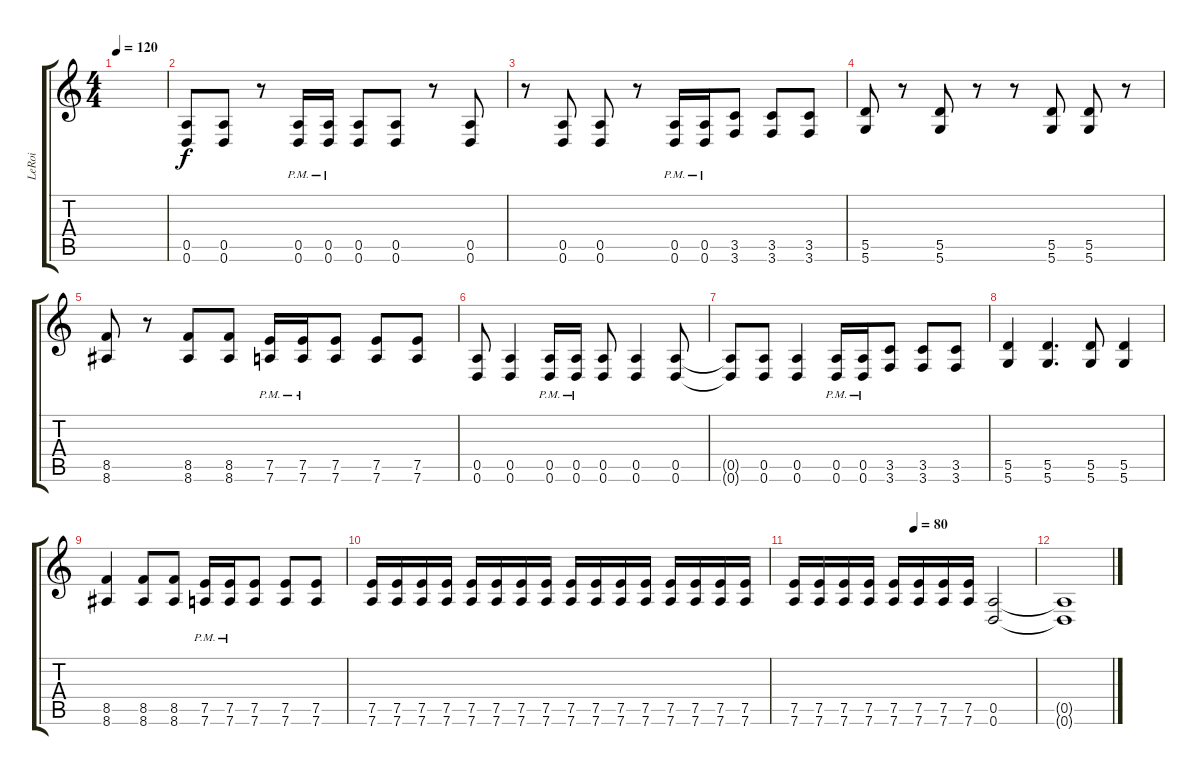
\track ("LeRoi" "LeRoi") {instrument distortionguitar}
\staff {score tabs}
\tuning (E4 B3 G3 D3 A2 D2) {hide}
\ts (4 4)
\tempo 120
\clef g2
\ks c
|
(0.5 0.6).8{volume 16} (0.5 0.6).8 r.8 (0.5{pm} 0.6{pm}).16 (0.5{pm} 0.6{pm}).16 (0.5 0.6).8 (0.5 0.6).8 r.8 (0.5 0.6).8 |
r.8 (0.5 0.6).8 (0.5 0.6).8 r.8 (0.5{pm} 0.6{pm}).16 (0.5{pm} 0.6{pm}).16 (3.5 3.6).8 (3.5 3.6).8 (3.5 3.6).8 |
(5.5 5.6).8 r.8 (5.5 5.6).8 r.8 r.8 (5.5 5.6).8 (5.5 5.6).8 r.8 |
(8.5 8.6).8 r.8 (8.5 8.6).8 (8.5 8.6).8 (7.5{pm} 7.6{pm}).16 (7.5{pm} 7.6{pm}).16 (7.5 7.6).8 (7.5 7.6).8 (7.5 7.6).8 |
(0.5 0.6).8 (0.5 0.6).4 (0.5{pm} 0.6{pm}).16 (0.5{pm} 0.6{pm}).16 (0.5 0.6).8 (0.5 0.6).4 (0.5 0.6).8 |
(0.5{t} 0.6{t}).8 (0.5 0.6).8 (0.5 0.6).4 (0.5{pm} 0.6{pm}).16 (0.5{pm} 0.6{pm}).16 (3.5 3.6).8 (3.5 3.6).8 (3.5 3.6).8 |
(5.5 5.6).4 (5.5 5.6).4{d} (5.5 5.6).8 (5.5 5.6).4 |
(8.5 8.6).4 (8.5 8.6).8 (8.5 8.6).8 (7.5{pm} 7.6{pm}).16 (7.5{pm} 7.6{pm}).16 (7.5 7.6).8 (7.5 7.6).8 (7.5 7.6).8 |
(7.5 7.6).16 (7.5 7.6).16 (7.5 7.6).16 (7.5 7.6).16 (7.5 7.6).16 (7.5 7.6).16 (7.5 7.6).16 (7.5 7.6).16 (7.5 7.6).16 (7.5 7.6).16 (7.5 7.6).16 (7.5 7.6).16 (7.5 7.6).16 (7.5 7.6).16 (7.5 7.6).16 (7.5 7.6).16 |
\tempo (80 0.5)
(7.5 7.6).16 (7.5 7.6).16 (7.5 7.6).16 (7.5 7.6).16 (7.5 7.6).16 (7.5 7.6).16 (7.5 7.6).16 (7.5 7.6).16 (0.5 0.6).2{volume 0} |
(0.5{t} 0.6{t}).1
